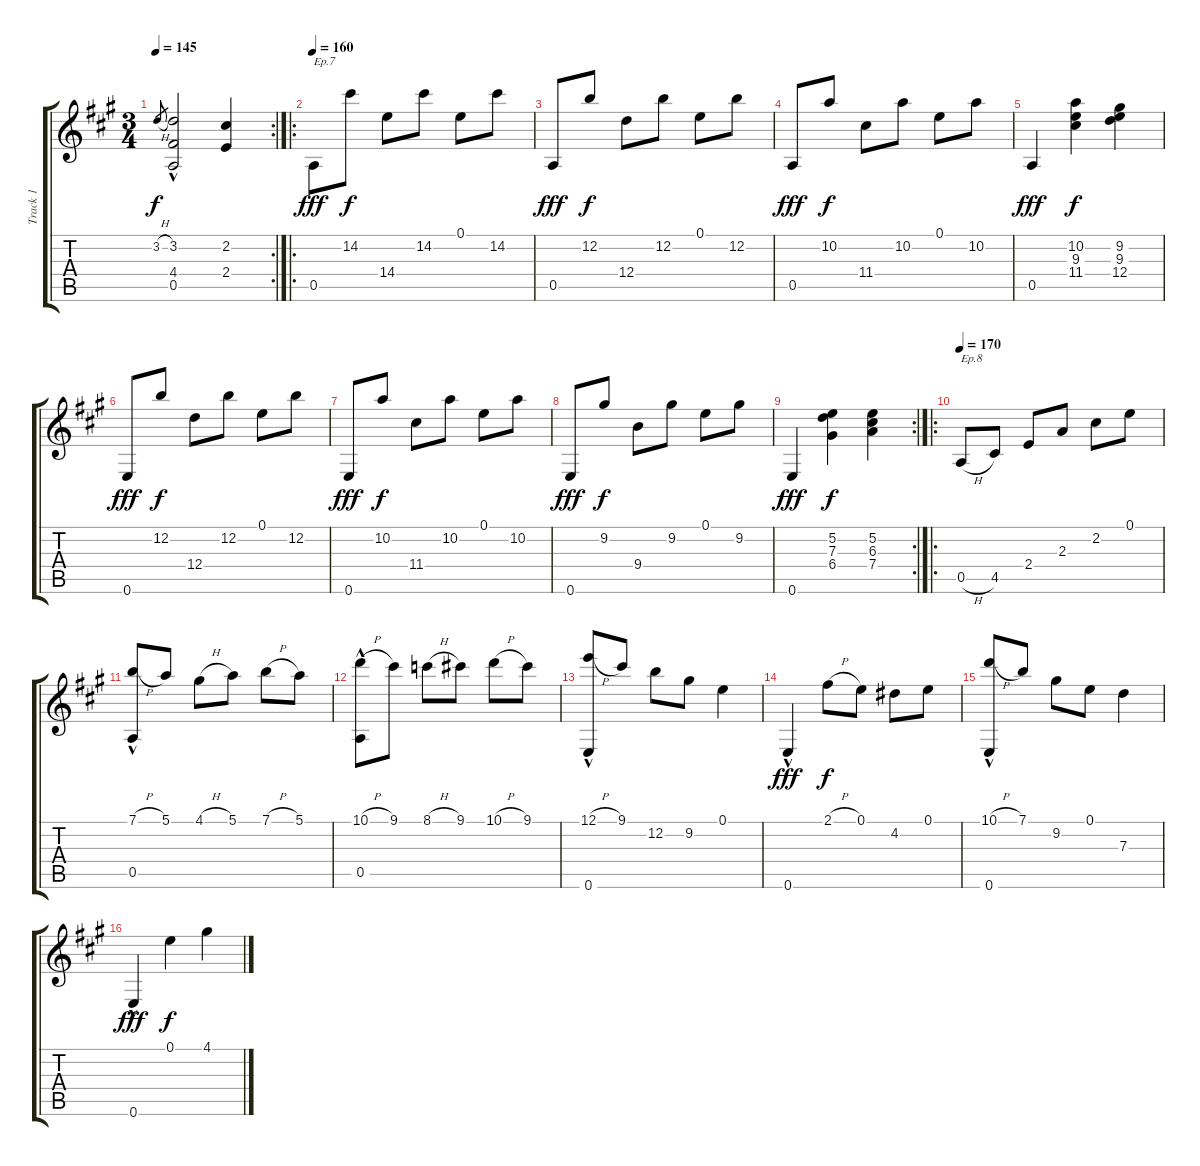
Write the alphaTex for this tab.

\track ("Track 1" "Track 1") {instrument acousticguitarnylon}
\staff {score tabs}
\tuning (E4 B3 G3 D3 A2 E2) {hide}
\rc 2
\ts (3 4)
\tempo 145
\clef g2
\ks a
3.2{h}.8{gr dy f} (3.2 4.4 0.5{hac}).2 (2.2 2.4).4 |
\ro
\tempo 160
0.5.8{txt "Ep.7" dy fff} 14.2.8{dy f} 14.4.8 14.2.8 0.1.8 14.2.8 |
0.5.8{dy fff} 12.2.8{dy f} 12.4.8 12.2.8 0.1.8 12.2.8 |
0.5.8{dy fff} 10.2.8{dy f} 11.4.8 10.2.8 0.1.8 10.2.8 |
0.5.4{dy fff} (10.2 9.3 11.4).4{dy f} (9.2 9.3 12.4).4 |
0.6.8{dy fff} 12.2.8{dy f} 12.4.8 12.2.8 0.1.8 12.2.8 |
0.6.8{dy fff} 10.2.8{dy f} 11.4.8 10.2.8 0.1.8 10.2.8 |
0.6.8{dy fff} 9.2.8{dy f} 9.4.8 9.2.8 0.1.8 9.2.8 |
\rc 2
0.6.4{dy fff} (5.2 7.3 6.4).4{dy f} (5.2 6.3 7.4).4 |
\ro
\tempo 170
0.5{h}.8{txt "Ep.8"} 4.5.8 2.4.8 2.3.8 2.2.8 0.1.8 |
(7.1{h} 0.5{hac}).8 5.1.8 4.1{h}.8 5.1.8 7.1{h}.8 5.1.8 |
(10.1{h} 0.5{hac}).8 9.1.8 8.1{h}.8 9.1.8 10.1{h}.8 9.1.8 |
(12.1{h} 0.6{hac}).8 9.1.8 12.2.8 9.2.8 0.1.4 |
0.6{hac}.4{dy fff} 2.1{h}.8{dy f} 0.1.8 4.2.8 0.1.8 |
(10.1{h} 0.6{hac}).8 7.1.8 9.2.8 0.1.8 7.3.4 |
0.6{hac}.4{dy fff} 0.1.4{dy f} 4.1.4
